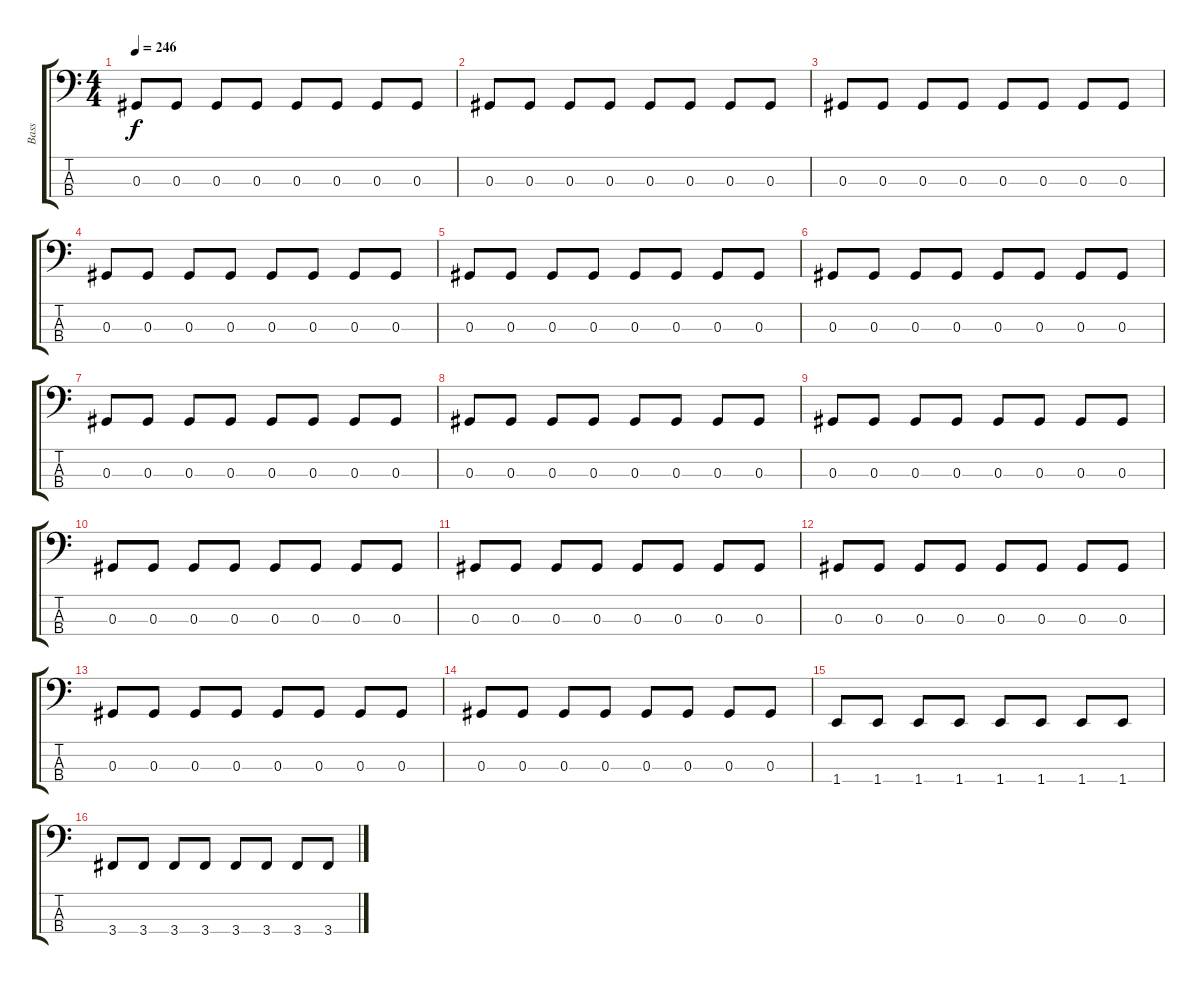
\track ("Bass" "Bass") {instrument electricbassfinger}
\staff {score tabs}
\tuning (Gb2 Db2 Ab1 Eb1) {hide}
\ts (4 4)
\tempo 246
\clef f4
\ks c
0.3.8{dy f} 0.3.8 0.3.8 0.3.8 0.3.8 0.3.8 0.3.8 0.3.8 |
0.3.8 0.3.8 0.3.8 0.3.8 0.3.8 0.3.8 0.3.8 0.3.8 |
0.3.8 0.3.8 0.3.8 0.3.8 0.3.8 0.3.8 0.3.8 0.3.8 |
0.3.8 0.3.8 0.3.8 0.3.8 0.3.8 0.3.8 0.3.8 0.3.8 |
0.3.8 0.3.8 0.3.8 0.3.8 0.3.8 0.3.8 0.3.8 0.3.8 |
0.3.8 0.3.8 0.3.8 0.3.8 0.3.8 0.3.8 0.3.8 0.3.8 |
0.3.8 0.3.8 0.3.8 0.3.8 0.3.8 0.3.8 0.3.8 0.3.8 |
0.3.8 0.3.8 0.3.8 0.3.8 0.3.8 0.3.8 0.3.8 0.3.8 |
0.3.8 0.3.8 0.3.8 0.3.8 0.3.8 0.3.8 0.3.8 0.3.8 |
0.3.8 0.3.8 0.3.8 0.3.8 0.3.8 0.3.8 0.3.8 0.3.8 |
0.3.8 0.3.8 0.3.8 0.3.8 0.3.8 0.3.8 0.3.8 0.3.8 |
0.3.8 0.3.8 0.3.8 0.3.8 0.3.8 0.3.8 0.3.8 0.3.8 |
0.3.8 0.3.8 0.3.8 0.3.8 0.3.8 0.3.8 0.3.8 0.3.8 |
0.3.8 0.3.8 0.3.8 0.3.8 0.3.8 0.3.8 0.3.8 0.3.8 |
1.4.8 1.4.8 1.4.8 1.4.8 1.4.8 1.4.8 1.4.8 1.4.8 |
3.4.8 3.4.8 3.4.8 3.4.8 3.4.8 3.4.8 3.4.8 3.4.8
